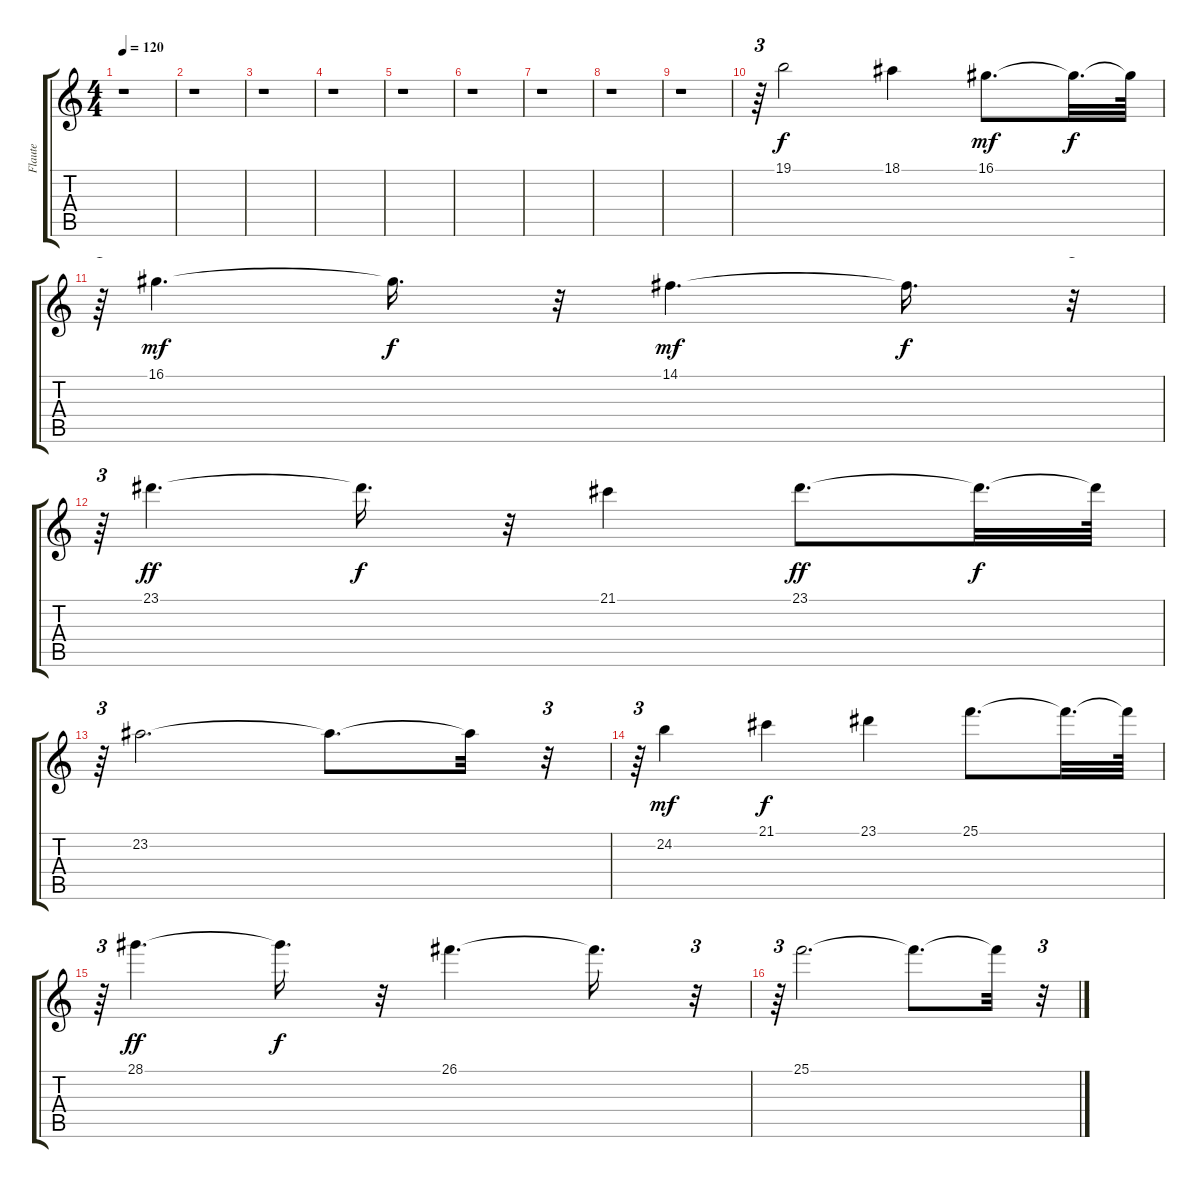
\track ("Flaute" "Flaute") {instrument flute}
\staff {score tabs}
\tuning (E4 B3 G3 D3 A2 E2) {hide}
\ts (4 4)
\tempo 120
\clef g2
\ks c
r.1{dy f} |
r.1 |
r.1 |
r.1 |
r.1 |
r.1 |
r.1 |
r.1 |
r.1 |
r.64{tu (3 2)} 19.1.2{balance 12 instrument piccolo} 18.1.4 16.1.8{d dy mf} 16.1{t}.32{d dy f} 16.1{t}.64 |
r.64{tu (3 2)} 16.1.4{d dy mf} 16.1{t}.16{d dy f} r.32 14.1.4{d dy mf} 14.1{t}.16{d dy f} r.32{tu (3 2)} |
r.64{tu (3 2)} 23.1.4{d dy ff} 23.1{t}.16{d dy f} r.32 21.1.4 23.1.8{d dy ff} 23.1{t}.32{d dy f} 23.1{t}.64 |
r.64{tu (3 2)} 23.2.2{d} 23.2{t}.8{d} 23.2{t}.32 r.32{tu (3 2)} |
r.64{tu (3 2)} 24.2.4{dy mf} 21.1.4{dy f} 23.1.4 25.1.8{d} 25.1{t}.32{d} 25.1{t}.64 |
r.64{tu (3 2)} 28.1.4{d dy ff} 28.1{t}.16{d dy f} r.32 26.1.4{d} 26.1{t}.16{d} r.32{tu (3 2)} |
r.64{tu (3 2)} 25.1.2{d} 25.1{t}.8{d} 25.1{t}.32 r.32{tu (3 2)}
